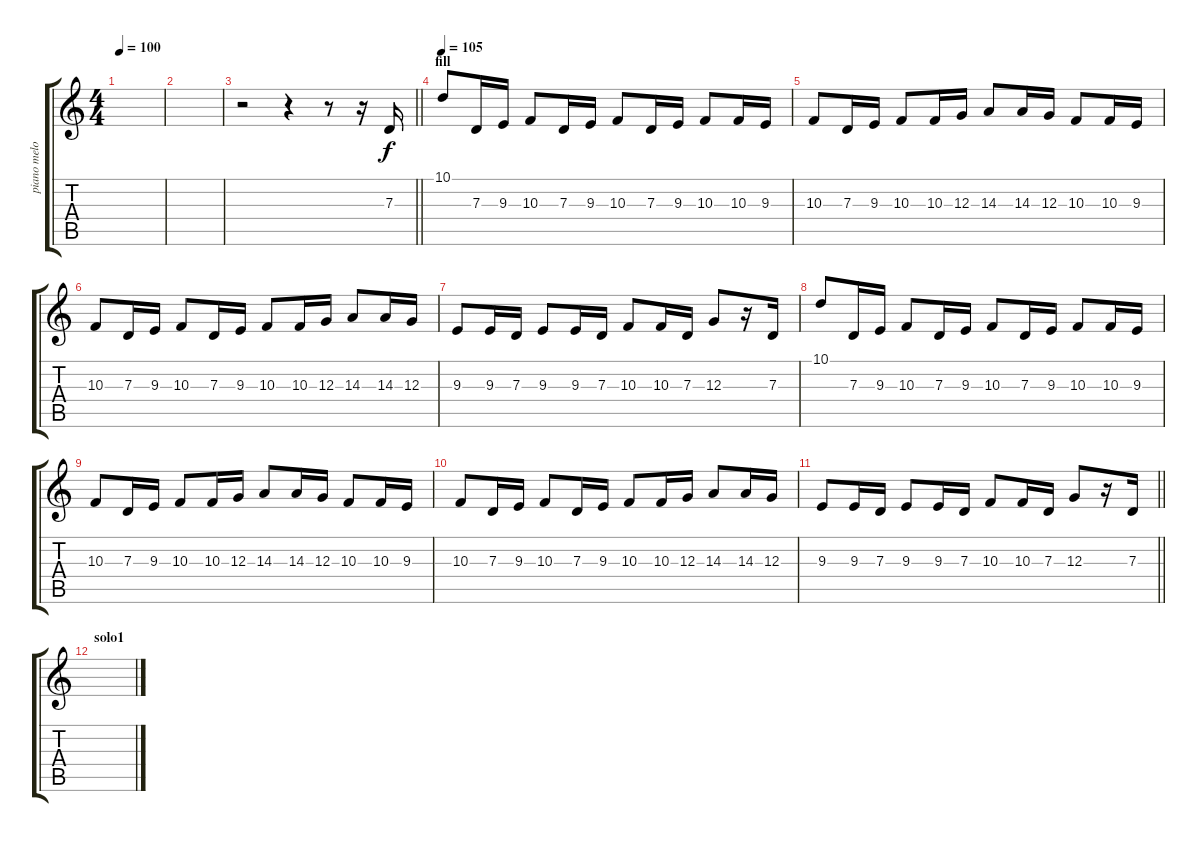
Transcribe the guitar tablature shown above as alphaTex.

\track ("piano melody" "piano melo") {instrument acousticgrandpiano}
\staff {score tabs}
\tuning (E4 B3 G3 D3 A2 E2) {hide}
\ts (4 4)
\tempo 100
\clef g2
\ks c
|
|
\barLineRight lightlight
r.2 r.4 r.8 r.16 7.3.16 |
\section ("" "fill")
\tempo 105
10.1.8 7.3.16 9.3.16 10.3.8 7.3.16 9.3.16 10.3.8 7.3.16 9.3.16 10.3.8 10.3.16 9.3.16 |
10.3.8 7.3.16 9.3.16 10.3.8 10.3.16 12.3.16 14.3.8 14.3.16 12.3.16 10.3.8 10.3.16 9.3.16 |
10.3.8 7.3.16 9.3.16 10.3.8 7.3.16 9.3.16 10.3.8 10.3.16 12.3.16 14.3.8 14.3.16 12.3.16 |
9.3.8 9.3.16 7.3.16 9.3.8 9.3.16 7.3.16 10.3.8 10.3.16 7.3.16 12.3.8 r.16 7.3.16 |
10.1.8 7.3.16 9.3.16 10.3.8 7.3.16 9.3.16 10.3.8 7.3.16 9.3.16 10.3.8 10.3.16 9.3.16 |
10.3.8 7.3.16 9.3.16 10.3.8 10.3.16 12.3.16 14.3.8 14.3.16 12.3.16 10.3.8 10.3.16 9.3.16 |
10.3.8 7.3.16 9.3.16 10.3.8 7.3.16 9.3.16 10.3.8 10.3.16 12.3.16 14.3.8 14.3.16 12.3.16 |
\barLineRight lightlight
9.3.8 9.3.16 7.3.16 9.3.8 9.3.16 7.3.16 10.3.8 10.3.16 7.3.16 12.3.8 r.16 7.3.16 |
\section ("" "solo1")
